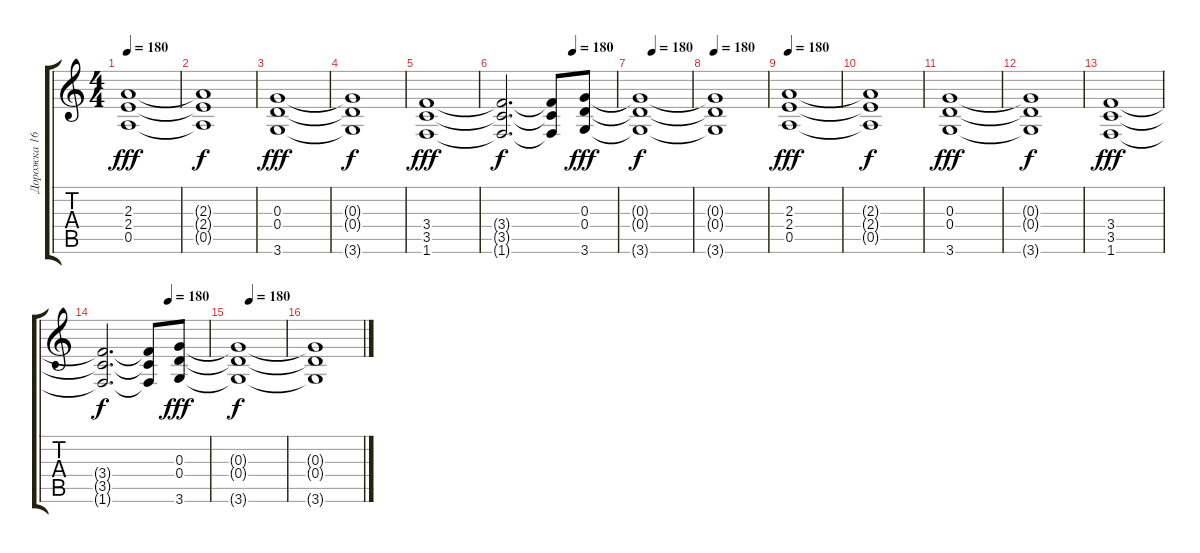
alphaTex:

\track ("Дорожка 16" "Дорожка 16") {instrument distortionguitar}
\staff {score tabs}
\tuning (E4 B3 G3 D3 A2 E2) {hide}
\ts (4 4)
\tempo 180
\clef g2
\ks c
(2.3 2.4 0.5).1{dy fff} |
(2.3{t} 2.4{t} 0.5{t}).1{dy f} |
(0.3 0.4 3.6).1{dy fff} |
(0.3{t} 0.4{t} 3.6{t}).1{dy f} |
(3.4 3.5 1.6).1{dy fff} |
\tempo (180 0.625)
(3.4{t} 3.5{t} 1.6{t}).2{d dy f} (3.4{t} 3.5{t} 1.6{t}).8 (0.3 0.4 3.6).8{dy fff} |
\tempo (180 0.25)
(0.3{t} 0.4{t} 3.6{t}).1{dy f} |
\tempo 180
(0.3{t} 0.4{t} 3.6{t}).1 |
\tempo 180
(2.3 2.4 0.5).1{dy fff} |
(2.3{t} 2.4{t} 0.5{t}).1{dy f} |
(0.3 0.4 3.6).1{dy fff} |
(0.3{t} 0.4{t} 3.6{t}).1{dy f} |
(3.4 3.5 1.6).1{dy fff} |
\tempo (180 0.625)
(3.4{t} 3.5{t} 1.6{t}).2{d dy f} (3.4{t} 3.5{t} 1.6{t}).8 (0.3 0.4 3.6).8{dy fff} |
\tempo (180 0.25)
(0.3{t} 0.4{t} 3.6{t}).1{dy f} |
(0.3{t} 0.4{t} 3.6{t}).1
